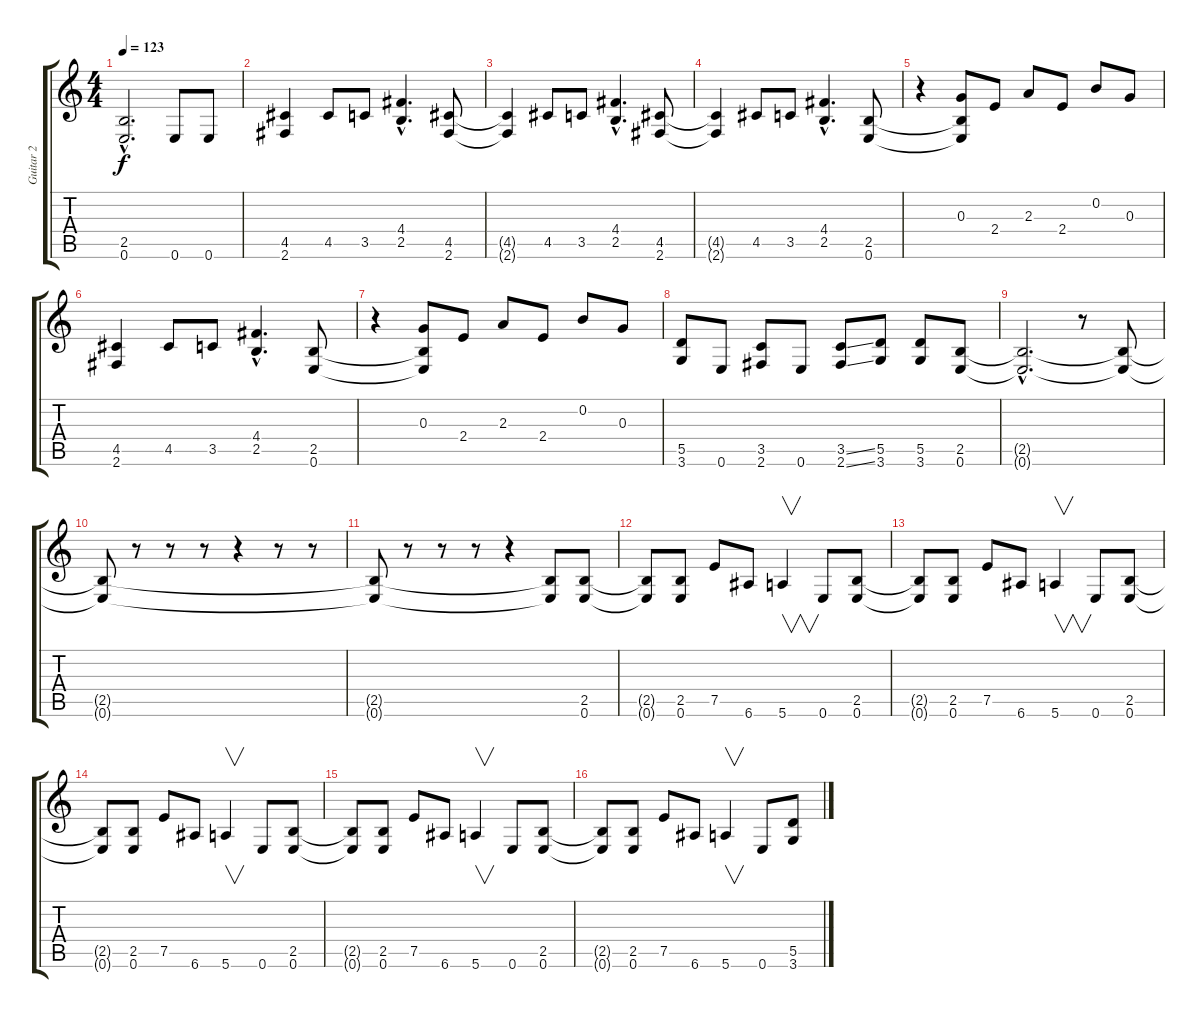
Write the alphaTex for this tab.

\track ("Guitar 2" "Guitar 2") {instrument overdrivenguitar}
\staff {score tabs}
\tuning (E4 B3 G3 D3 A2 E2) {hide}
\ts (4 4)
\tempo 123
\clef g2
\ks c
(2.5{hac t} 0.6{hac t}).2{d dy f} 0.6.8 0.6.8 |
(4.5 2.6).4 4.5.8 3.5.8 (4.4{hac} 2.5{hac}).4{d} (4.5 2.6).8 |
(4.5{t} 2.6{t}).4 4.5.8 3.5.8 (4.4{hac} 2.5{hac}).4{d} (4.5 2.6).8 |
(4.5{t} 2.6{t}).4 4.5.8 3.5.8 (4.4{hac} 2.5{hac}).4{d} (2.5 0.6).8 |
r.4 (0.3 2.5{t} 0.6{t}).8 2.4.8 2.3.8 2.4.8 0.2.8 0.3.8 |
(4.5 2.6).4 4.5.8 3.5.8 (4.4{hac} 2.5{hac}).4{d} (2.5 0.6).8 |
r.4 (0.3 2.5{t} 0.6{t}).8 2.4.8 2.3.8 2.4.8 0.2.8 0.3.8 |
(5.5 3.6).8 0.6.8 (3.5 2.6).8 0.6.8 (3.5{ss} 2.6{ss}).8 (5.5 3.6).8 (5.5 3.6).8 (2.5 0.6).8 |
(2.5{hac t} 0.6{hac t}).2{d} r.8 (2.5{t} 0.6{t}).8 |
(2.5{t} 0.6{t}).8 r.8 r.8 r.8 r.4 r.8 r.8 |
(2.5{t} 0.6{t}).8 r.8 r.8 r.8 r.4 (2.5{t} 0.6{t}).8 (2.5 0.6).8 |
(2.5{t} 0.6{t}).8 (2.5 0.6).8 7.5.8 6.6.8 5.6.4{v} 0.6.8 (2.5 0.6).8 |
(2.5{t} 0.6{t}).8 (2.5 0.6).8 7.5.8 6.6.8 5.6.4{v} 0.6.8 (2.5 0.6).8 |
(2.5{t} 0.6{t}).8 (2.5 0.6).8 7.5.8 6.6.8 5.6.4{v} 0.6.8 (2.5 0.6).8 |
(2.5{t} 0.6{t}).8 (2.5 0.6).8 7.5.8 6.6.8 5.6.4{v} 0.6.8 (2.5 0.6).8 |
(2.5{t} 0.6{t}).8 (2.5 0.6).8 7.5.8 6.6.8 5.6.4{v} 0.6.8 (5.5 3.6).8
